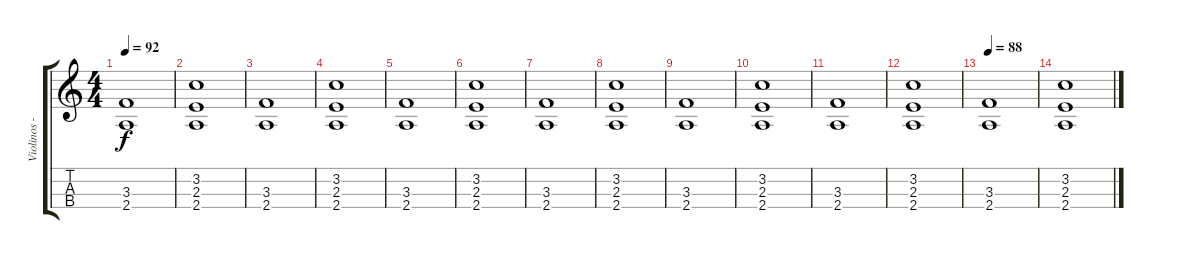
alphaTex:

\track ("Violinos - Violin" "Violinos -") {instrument violin}
\staff {score tabs}
\tuning (E5 A4 D4 G3) {hide}
\ts (4 4)
\tempo 92
\clef g2
\ks c
(3.3 2.4).1{dy f} |
(3.2 2.3 2.4).1 |
(3.3 2.4).1 |
(3.2 2.3 2.4).1 |
(3.3 2.4).1 |
(3.2 2.3 2.4).1 |
(3.3 2.4).1 |
(3.2 2.3 2.4).1 |
(3.3 2.4).1 |
(3.2 2.3 2.4).1 |
(3.3 2.4).1 |
(3.2 2.3 2.4).1 |
\tempo 88
(3.3 2.4).1 |
(3.2 2.3 2.4).1
